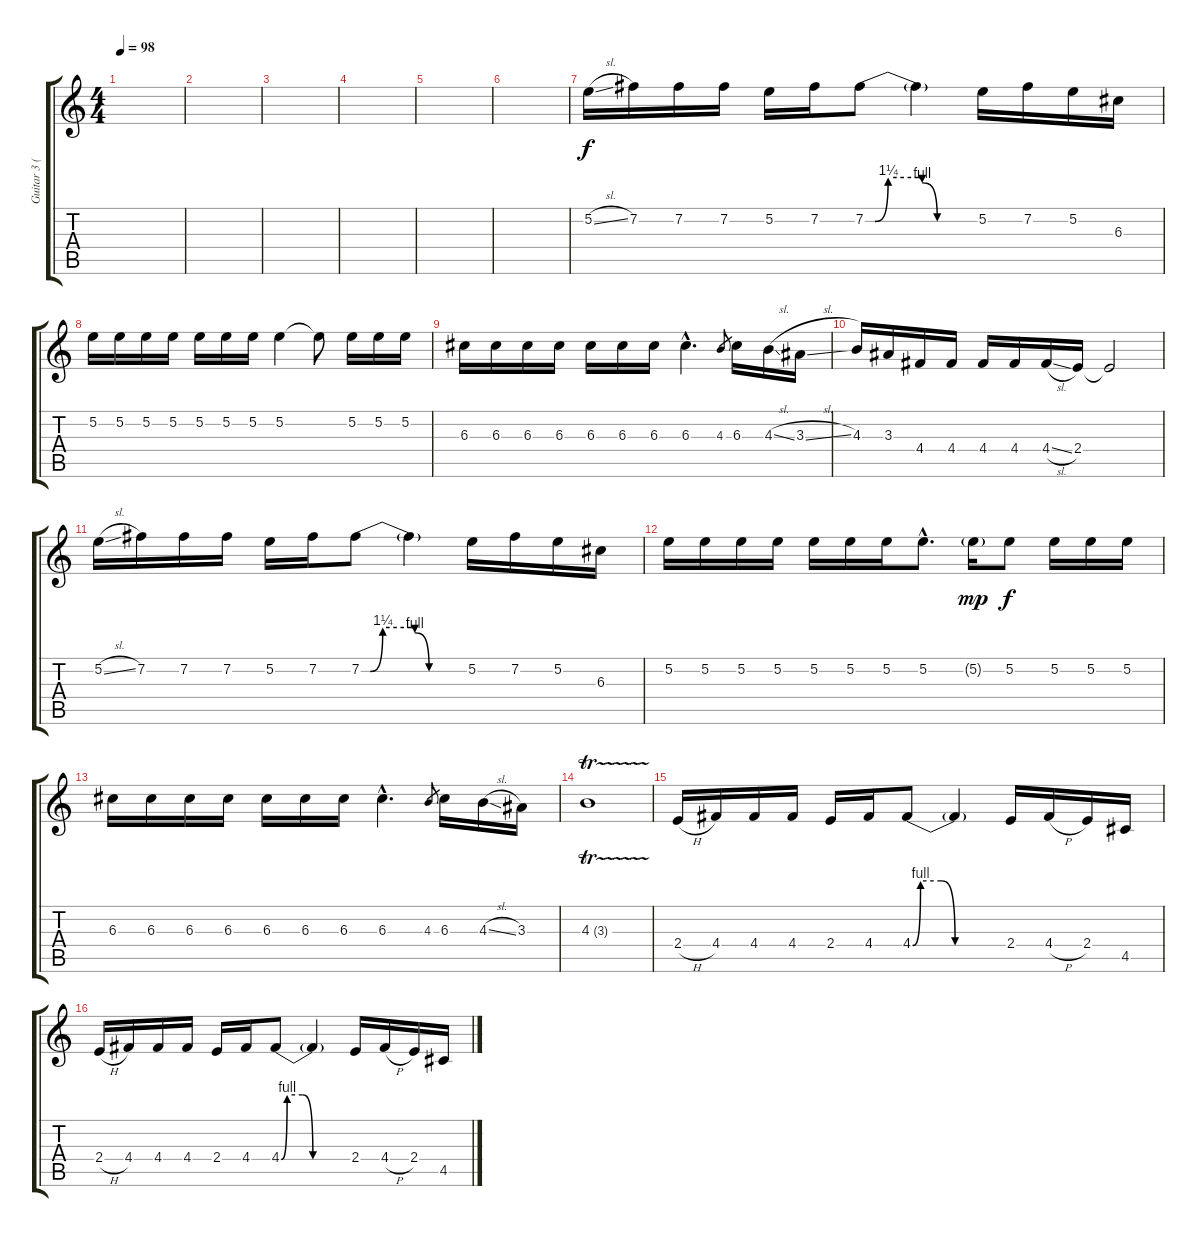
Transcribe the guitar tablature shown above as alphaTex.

\track ("Guitar 3 (Slash)" "Guitar 3 (") {instrument overdrivenguitar}
\staff {score tabs}
\tuning (E4 B3 G3 D3 A2 E2) {hide}
\ts (4 4)
\tempo 98
\clef g2
\ks c
|
|
|
|
|
|
5.2{sl}.16 7.2.16 7.2.16 7.2.16 5.2.16 7.2.16 7.2{be (custom 0 0 5 0 12 5 28 5 30 4 38 0 45 0 60 0)}.8 7.2{t}.4 5.2.16 7.2.16 5.2.16 6.3.16 |
5.2.16 5.2.16 5.2.16 5.2.16 5.2.16 5.2.16 5.2.16 5.2.4 5.2{t}.8 5.2.16 5.2.16 5.2.16 |
6.3.16 6.3.16 6.3.16 6.3.16 6.3.16 6.3.16 6.3.16 6.3{hac}.4{d} 4.3.8{gr} 6.3.16 4.3{sl}.16 3.3{sl}.16 |
4.3.16 3.3.16 4.4.16 4.4.16 4.4.16 4.4.16 4.4{sl}.16 2.4.16 2.4{t}.2 |
5.2{sl}.16 7.2.16 7.2.16 7.2.16 5.2.16 7.2.16 7.2{be (custom 0 0 5 0 12 5 28 5 30 4 38 0 45 0 60 0)}.8 7.2{t}.4 5.2.16 7.2.16 5.2.16 6.3.16 |
5.2.16 5.2.16 5.2.16 5.2.16 5.2.16 5.2.16 5.2.16 5.2{hac}.8{d} 5.2{g}.16{dy mp} 5.2.8{dy f} 5.2.16 5.2.16 5.2.16 |
6.3.16 6.3.16 6.3.16 6.3.16 6.3.16 6.3.16 6.3.16 6.3{hac}.4{d} 4.3.8{gr} 6.3.16 4.3{sl}.16 3.3.16 |
4.3{tr (3 16)}.1 |
2.4{h}.16 4.4.16 4.4.16 4.4.16 2.4.16 4.4.16 4.4{be (custom 0 0 5 4 18 4 27 0 35 0 60 0)}.8 4.4{t}.4 2.4.16 4.4{h}.16 2.4.16 4.5.16 |
2.4{h}.16 4.4.16 4.4.16 4.4.16 2.4.16 4.4.16 4.4{be (custom 0 0 5 4 18 4 27 0 35 0 60 0)}.8 4.4{t}.4 2.4.16 4.4{h}.16 2.4.16 4.5.16
